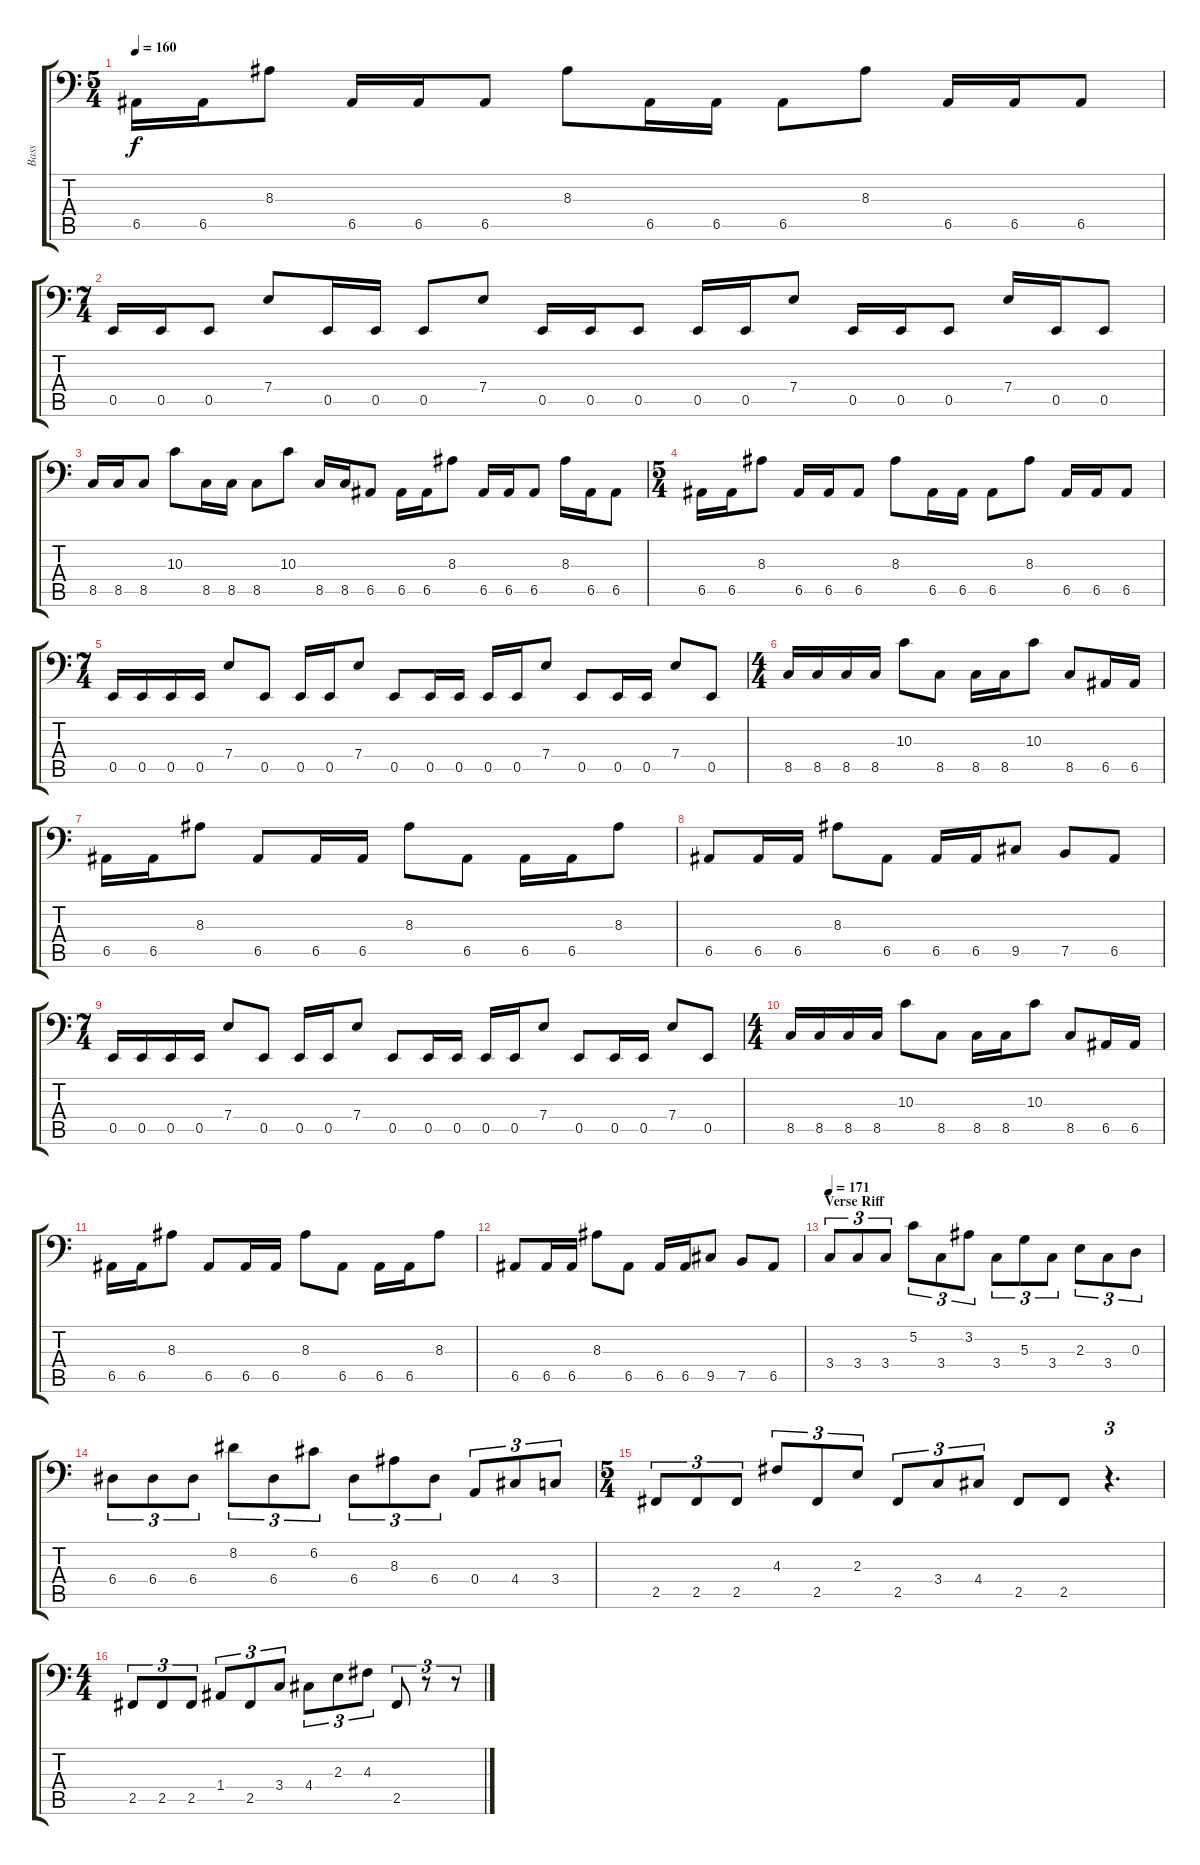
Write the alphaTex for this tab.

\track ("Bass" "Bass") {instrument electricbassfinger}
\staff {score tabs}
\tuning (C3 G2 D2 A1 E1 B0) {hide}
\ts (5 4)
\tempo 160
\clef f4
\ks c
6.5.16{dy f} 6.5.16 8.3.8 6.5.16 6.5.16 6.5.8 8.3.8 6.5.16 6.5.16 6.5.8 8.3.8 6.5.16 6.5.16 6.5.8 |
\ts (7 4)
0.5.16 0.5.16 0.5.8 7.4.8 0.5.16 0.5.16 0.5.8 7.4.8 0.5.16 0.5.16 0.5.8 0.5.16 0.5.16 7.4.8 0.5.16 0.5.16 0.5.8 7.4.16 0.5.16 0.5.8 |
8.5.16 8.5.16 8.5.8 10.3.8 8.5.16 8.5.16 8.5.8 10.3.8 8.5.16 8.5.16 6.5.8 6.5.16 6.5.16 8.3.8 6.5.16 6.5.16 6.5.8 8.3.16 6.5.16 6.5.8 |
\ts (5 4)
6.5.16 6.5.16 8.3.8 6.5.16 6.5.16 6.5.8 8.3.8 6.5.16 6.5.16 6.5.8 8.3.8 6.5.16 6.5.16 6.5.8 |
\ts (7 4)
0.5.16 0.5.16 0.5.16 0.5.16 7.4.8 0.5.8 0.5.16 0.5.16 7.4.8 0.5.8 0.5.16 0.5.16 0.5.16 0.5.16 7.4.8 0.5.8 0.5.16 0.5.16 7.4.8 0.5.8 |
\ts (4 4)
8.5.16 8.5.16 8.5.16 8.5.16 10.3.8 8.5.8 8.5.16 8.5.16 10.3.8 8.5.8 6.5.16 6.5.16 |
6.5.16 6.5.16 8.3.8 6.5.8 6.5.16 6.5.16 8.3.8 6.5.8 6.5.16 6.5.16 8.3.8 |
6.5.8 6.5.16 6.5.16 8.3.8 6.5.8 6.5.16 6.5.16 9.5.8 7.5.8 6.5.8 |
\ts (7 4)
0.5.16 0.5.16 0.5.16 0.5.16 7.4.8 0.5.8 0.5.16 0.5.16 7.4.8 0.5.8 0.5.16 0.5.16 0.5.16 0.5.16 7.4.8 0.5.8 0.5.16 0.5.16 7.4.8 0.5.8 |
\ts (4 4)
8.5.16 8.5.16 8.5.16 8.5.16 10.3.8 8.5.8 8.5.16 8.5.16 10.3.8 8.5.8 6.5.16 6.5.16 |
6.5.16 6.5.16 8.3.8 6.5.8 6.5.16 6.5.16 8.3.8 6.5.8 6.5.16 6.5.16 8.3.8 |
6.5.8 6.5.16 6.5.16 8.3.8 6.5.8 6.5.16 6.5.16 9.5.8 7.5.8 6.5.8 |
\section ("" "Verse Riff")
\tempo 171
3.4.8{tu (3 2)} 3.4.8{tu (3 2)} 3.4.8{tu (3 2)} 5.2.8{tu (3 2)} 3.4.8{tu (3 2)} 3.2.8{tu (3 2)} 3.4.8{tu (3 2)} 5.3.8{tu (3 2)} 3.4.8{tu (3 2)} 2.3.8{tu (3 2)} 3.4.8{tu (3 2)} 0.3.8{tu (3 2)} |
6.4.8{tu (3 2)} 6.4.8{tu (3 2)} 6.4.8{tu (3 2)} 8.2.8{tu (3 2)} 6.4.8{tu (3 2)} 6.2.8{tu (3 2)} 6.4.8{tu (3 2)} 8.3.8{tu (3 2)} 6.4.8{tu (3 2)} 0.4.8{tu (3 2)} 4.4.8{tu (3 2)} 3.4.8{tu (3 2)} |
\ts (5 4)
2.5.8{tu (3 2)} 2.5.8{tu (3 2)} 2.5.8{tu (3 2)} 4.3.8{tu (3 2)} 2.5.8{tu (3 2)} 2.3.8{tu (3 2)} 2.5.8{tu (3 2)} 3.4.8{tu (3 2)} 4.4.8{tu (3 2)} 2.5.8 2.5.8 r.4{d tu (3 2)} |
\ts (4 4)
2.5.8{tu (3 2)} 2.5.8{tu (3 2)} 2.5.8{tu (3 2)} 1.4.8{tu (3 2)} 2.5.8{tu (3 2)} 3.4.8{tu (3 2)} 4.4.8{tu (3 2)} 2.3.8{tu (3 2)} 4.3.8{tu (3 2)} 2.5.8{tu (3 2)} r.8{tu (3 2)} r.8{tu (3 2)}
